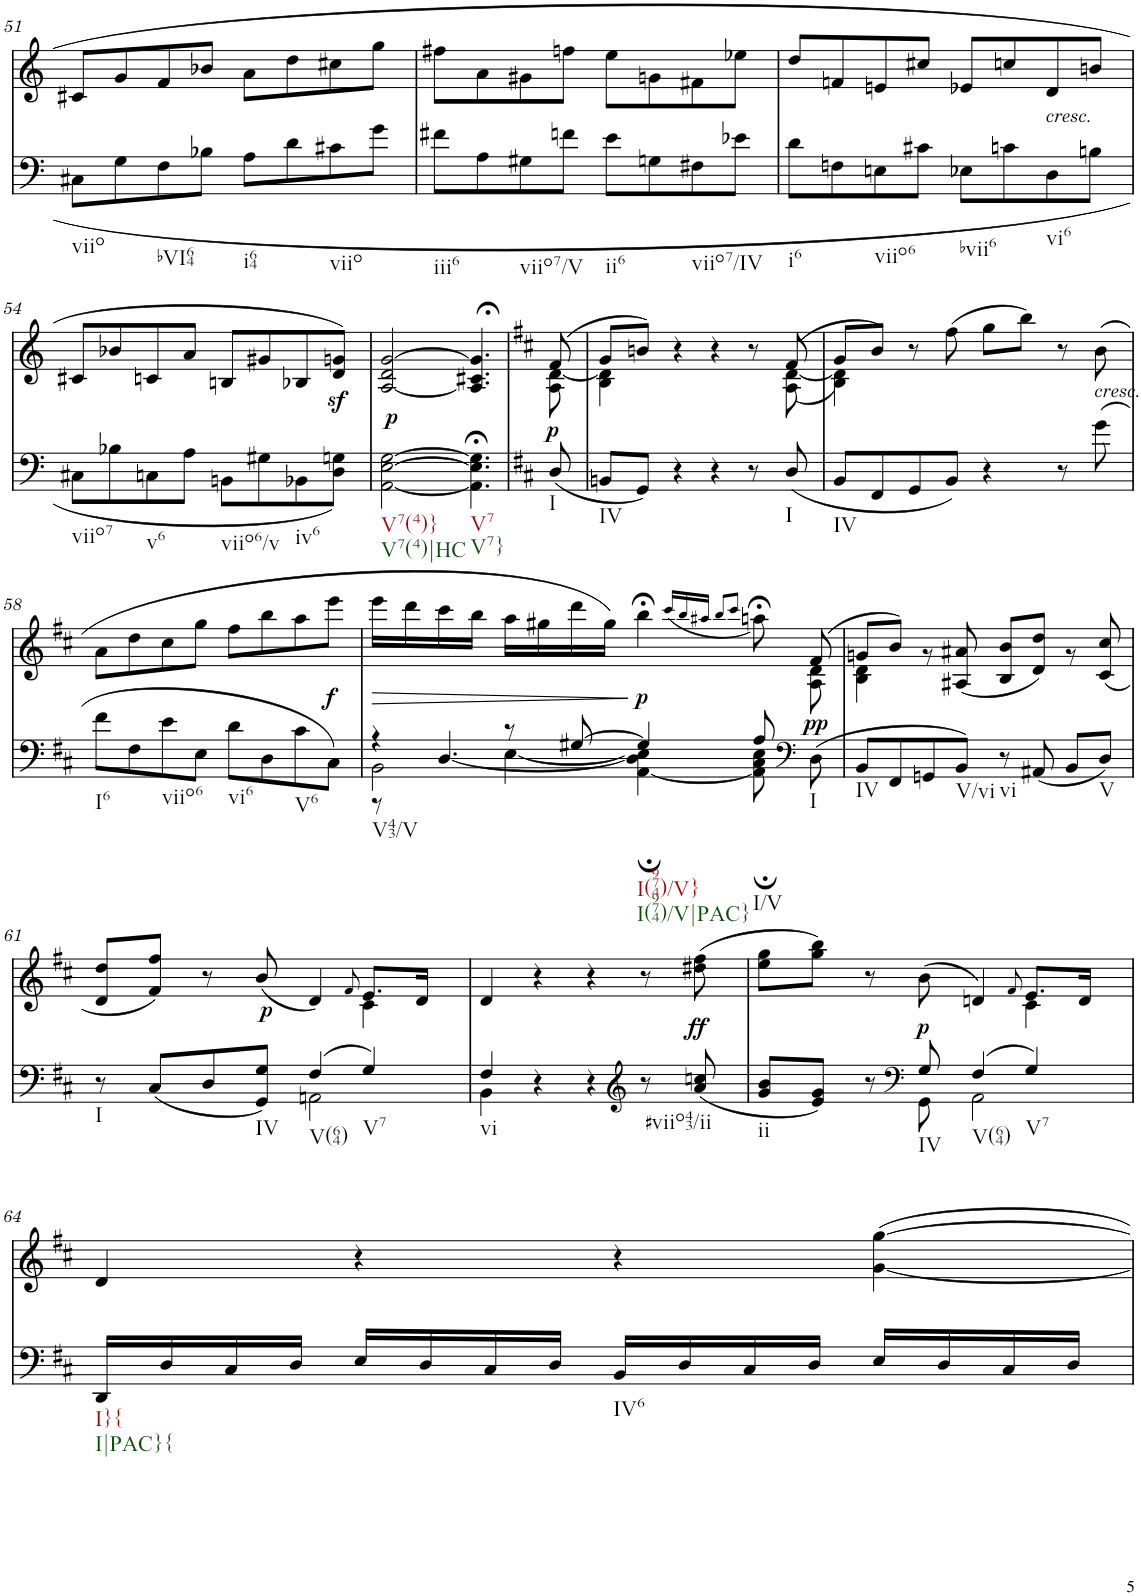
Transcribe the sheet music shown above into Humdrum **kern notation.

**kern	**dynam	**kern	**text	**dynam
*part2	*part2	*part1	*part1	*part1
*staff2	*staff2	*staff1	*staff1	*staff1
*I"Piano	*	*I"Piano	*	*
*I'Pno	*	*I'Pno	*	*
!!LO:PB:g=z
*clefF4	*	*clefG2	*	*
*k[]	*	*k[]	*	*
*M4/4	*	*M4/4	*	*
=51	=51	=51	=51	=51
!LO:TX:b:t=viio	!	!	!	!
8C#X\L	.	8c#X/L	.	.
8G\	.	8g/	.	.
!LO:TX:b:t=bVI64	!	!	!	!
8F\	.	8f/	.	.
8B-X\J	.	8b-X/J	.	.
!LO:TX:b:t=i64	!	!	!	!
8A\L	.	8a\L	.	.
8d\	.	8dd\	.	.
!LO:TX:b:t=viio	!	!	!	!
8c#X\	.	8cc#X\	.	.
8g\J	.	8gg\J	.	.
=52	=52	=52	=52	=52
!LO:TX:b:t=iii6	!	!	!	!
8f#X\L	.	8ff#X\L	.	.
8A\	.	8a\	.	.
!LO:TX:b:t=viio7/V	!	!	!	!
8G#X\	.	8g#X\	.	.
8fn\J	.	8ffn\J	.	.
!LO:TX:b:t=ii6	!	!	!	!
8e\L	.	8ee\L	.	.
8Gn\	.	8gn\	.	.
!LO:TX:b:t=viio7/IV	!	!	!	!
8F#X\	.	8f#X\	.	.
8e-X\J	.	8ee-X\J	.	.
=53	=53	=53	=53	=53
!LO:TX:b:t=i6	!	!	!	!
8d\L	.	8dd/L	.	.
8Fn\	.	8fn/	.	.
!LO:TX:b:t=viio6	!	!	!	!
8En\	.	8en/	.	.
8c#X\J	.	8cc#X/J	.	.
!LO:TX:b:t=bvii6	!	!	!	!
8E-X\L	.	8e-X/L	.	.
8cn\	.	8ccn/	.	.
!	!	!LO:TX:b:i:t=cresc.	!	!
!LO:TX:b:t=vi6	!	!	!	!
8D\	.	8d/	.	.
8Bn\J	.	8bn/J	.	.
!!LO:LB:g=z
=54	=54	=54	=54	=54
!LO:TX:b:t=viio7	!	!	!	!
8C#X\L	.	8c#X/L	.	.
8B-X\	.	8b-X/	.	.
!LO:TX:b:t=v6	!	!	!	!
8Cn\	.	8cn/	.	.
8A\J	.	8a/J	.	.
!LO:TX:b:t=viio6/v	!	!	!	!
8BBn\L	.	8Bn/L	.	.
8G#X\	.	8g#X/	.	.
!LO:TX:b:t=iv6	!	!	!	!
8BB-X\	.	8B-X/	.	.
8D\ 8Gn\J	.	8d/z< 8gn/z<J	.	.
=55	=55	=55	=55	=55
!LO:TX:b:t=V7(4)}	!	!	!	!
!LO:TX:b:t=V7(4)|HC	!	!	!	!
!	!LO:DY:a	!	!	!
[2AA\ [2E\ [2G\	p	[2A/ 2d/ [2g/	.	.
!LO:TX:b:t=V7	!	!	!	!
!LO:TX:b:t=V7}	!	!	!	!
4.AA\];< 4.E\];< 4.G\];<	.	4.A/];< 4.c#X/;< 4.g/];<	.	.
=55X1	=55X1	=55X1	=55X1	=55X1
*k[f#c#]	*	*k[f#c#]	*	*
*	*	*^	*	*
!LO:TX:b:t=I	!	!	!	!	!
!	!LO:DY:a	!	!	!LO:LY:b	!
(<8D/	p	(8f#/	8A\ [8d\	p	.
=56	=56	=56	=56	=56	=56
!LO:TX:b:t=IV	!	!	!	!	!
8BBn/L	.	8g/L	4B\ 4d\]	.	.
8GG/J)	.	8bn/J)	.	.	.
4r	.	4r	8ryy	.	.
*	*	*v	*v	*	*
4r	.	4r	.	.
8r	.	8r	.	.
*	*	*^	*	*
!LO:TX:b:t=I	!	!	!	!	!
(8D/	.	(8f#/	(8A\ [8d\	.	.
=57	=57	=57	=57	=57	=57
!LO:TX:b:t=IV	!	!	!	!	!
8BB/L	.	8g/L	4B\ 4d\])	.	.
8FF#/	.	8b/J)	.	.	.
8GG/	.	8r	2.ryy	.	.
8BB/J)	.	(>8ff#\	.	.	.
4r	.	8gg\L	.	.	.
.	.	8bb\J)	.	.	.
8r	.	8r	.	.	.
!	!	!LO:TX:b:i:t=cresc.	!	!	!
(8g\	.	(>8b\	.	.	.
*	*	*v	*v	*	*
!!LO:LB:g=z
=58	=58	=58	=58	=58
!LO:TX:b:t=I6	!	!	!	!
8f#\L	.	8a\L	.	.
8F#\	.	8dd\	.	.
!LO:TX:b:t=viio6	!	!	!	!
8e\	.	8cc#\	.	.
8E\J	.	8gg\J	.	.
!LO:TX:b:t=vi6	!	!	!	!
8d\L	.	8ff#\L	.	.
8D\	.	8bb\	.	.
!LO:TX:b:t=V6	!	!	!	!
8c#\	.	8aa\	.	.
!	!	!	!	!LO:DY:b
8C#\J)	.	8eee\J	.	f
=59	=59	=59	=59	=59
*^	*	*	*	*
*	*^	*	*	*	*
*	*	*^	*	*	*	*
!LO:TX:b:t=V43/V	!	!	!	!	!	!	!
!	!	!	!	!	!	!	!LO:HP:b
*	*	*	*	*	*^	*	*
4r	2BB\	8r	4ryy	.	16eee\LL	2..ryy	.	>
.	.	.	.	.	16ddd\	.	.	.
.	.	[<4.D/	.	.	16ccc#\	.	.	.
.	.	.	.	.	16bb\JJ	.	.	.
8r	.	.	[4E\	.	16aa\LL	.	.	.
.	.	.	.	.	16gg#X\	.	.	.
[8G#X/	.	.	.	.	16ddd\	.	.	.
.	.	.	.	.	16gg#\JJ)	.	.	.
!LO:TX:b:t=I(974)/V}	!	!	!	!	!	!	!	!
!LO:TX:b:t=I(974)/V|PAC}	!	!	!	!	!	!	!	!
!	!	!	!	!	!	!	!	!LO:DY:n=1:b
4G#;/]	[4AA\ 4D\] 4E\]	2ryy	2ryy	.	4bb;<\	.	.	] p
.	.	.	.	.	(16qccc#/LL	.	.	.
.	.	.	.	.	16qbb/	.	.	.
.	.	.	.	.	16qaa#X/JJ	.	.	.
.	.	.	.	.	8qbb/L	.	.	.
.	.	.	.	.	8qccc#/J	.	.	.
!LO:TX:b:t=I/V	!	!	!	!	!	!	!	!
8A;/	8AA\] 8C#\ 8E\	.	.	.	8aan;<\)	.	.	.
*clefF4	*	*	*	*	*	*	*	*
!LO:TX:b:t=I	!	!	!	!	!	!	!	!
!	!	!	!	!LO:DY:a	!	!	!LO:LY:b	!
(>8D\	8ryy	.	.	pp	(8f#/	8A\ 8d\	pp	.
*	*v	*v	*v	*	*	*	*	*
=60	=60	=60	=60	=60	=60	=60
!LO:TX:b:t=IV	!	!	!	!	!	!
*v	*v	*	*	*	*	*
8BB/L	.	8gn/L	4B\ 4d\	.	.
8FF#/	.	8b/J)	.	.	.
8GGn/	.	2.ryy	8r	.	.
!LO:TX:b:t=V/vi	!	!	!	!	!
!	!	!	!	!LO:LY:b	!
8BB/J)	.	.	(8A#X/ 8a#X/	<	.
!LO:TX:b:t=vi	!	!	!	!	!
8r	.	.	8B/ 8b/L	.	.
(8AA#X/	.	.	8d/ 8dd/J)	.	.
8BB/L	.	.	8r	.	.
!LO:TX:b:t=V	!	!	!	!	!
8D/J)	.	.	(8c#/ 8cc#/	.	.
!!LO:LB:g=z	!!
=61	=61	=61	=61	=61	=61
*^	*	*	*	*	*
!LO:TX:b:t=I	!	!	!	!	!	!
8r	2ryy	.	8d/ 8dd/L	2.ryy	.	.
(8C#/L	.	.	8f#/ 8ff#/J)	.	.	.
8D/	.	.	8r	.	.	.
!LO:TX:b:t=IV	!	!	!	!	!	!
!	!	!	!	!	!	!LO:DY:b
8GG/ 8G/J)	.	.	(8b/	.	.	p
!LO:TX:b:t=V(64)	!	!	!	!	!	!
(4F#/	2AAn\	.	4d/)	.	.	.
.	.	.	8qf#/	.	.	.
!LO:TX:b:t=V7	!	!	!	!	!	!
4G/)	.	.	8.e/L	4c#\	.	.
.	.	.	16d/Jk	.	.	.
*	*	*	*v	*v	*	*
=62	=62	=62	=62	=62	=62
!LO:TX:b:t=vi	!	!	!	!	!
4F#/	4BB\	.	4d/	.	.
4r	2.ryy	.	4r	.	.
4r	.	.	4r	.	.
*clefG2	*	*	*	*	*
8r	.	.	8r	.	.
!LO:TX:b:t=#viio43/ii	!	!	!	!	!
!	!	!	!	!	!LO:DY:b
(<8a/ 8ccn/	.	.	(8dd#X\ 8ff#\	.	ff
=63	=63	=63	=63	=63	=63
*	*	*	*^	*	*
!LO:TX:b:t=ii	!	!	!	!	!	!
8g/ 8b/L	4.ryy	.	8ee\ 8gg\L	2.ryy	.	.
8e/ 8g/J)	.	.	8gg\ 8bb\J)	.	.	.
8r	.	.	8r	.	.	.
*clefF4	*	*	*	*	*	*
!LO:TX:b:t=IV	!	!	!	!	!	!
!	!	!	!	!	!	!LO:DY:b
8G/	8GG\	.	(8b\	.	.	p
!LO:TX:b:t=V(64)	!	!	!	!	!	!
(4F#/	2AA\	.	4dn/)	.	.	.
.	.	.	8qf#/	.	.	.
!LO:TX:b:t=V7	!	!	!	!	!	!
4G/)	.	.	8.e/L	4c#\	.	.
.	.	.	16d/Jk	.	.	.
*v	*v	*	*	*	*	*
*	*	*v	*v	*	*
!!LO:LB:g=z
=64	=64	=64	=64	=64
!LO:TX:b:t=I}{	!	!	!	!
!LO:TX:b:t=I|PAC}{	!	!	!	!
16DD/LL	.	4d/	.	.
16D/	.	.	.	.
16C#/	.	.	.	.
16D/JJ	.	.	.	.
16E/LL	.	4r	.	.
16D/	.	.	.	.
16C#/	.	.	.	.
16D/JJ	.	.	.	.
!LO:TX:b:t=IV6	!	!	!	!
16BB/LL	.	4r	.	.
16D/	.	.	.	.
16C#/	.	.	.	.
16D/JJ	.	.	.	.
16E/LL	.	[4g\ [4gg\	.	.
16D/	.	.	.	.
16C#/	.	.	.	.
16D/JJ	.	.	.	.
=	=	=	=	=
*-	*-	*-	*-	*-
